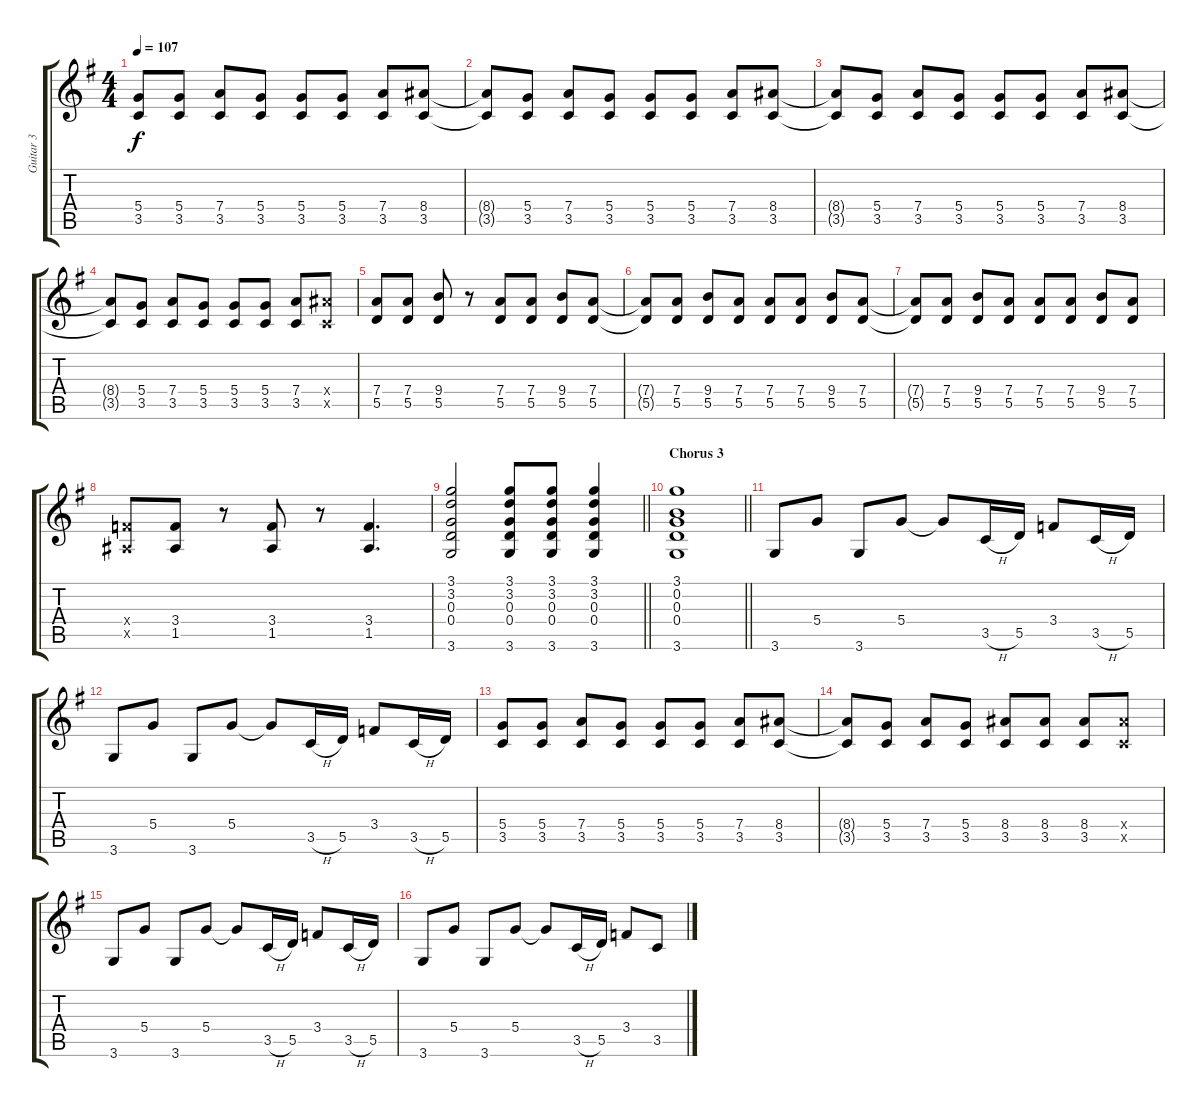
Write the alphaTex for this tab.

\track ("Guitar 3" "Guitar 3") {instrument overdrivenguitar}
\staff {score tabs}
\tuning (E4 B3 G3 D3 A2 E2) {hide}
\ts (4 4)
\tempo 107
\clef g2
\ks g
(5.4 3.5).8{dy f} (5.4 3.5).8 (7.4 3.5).8 (5.4 3.5).8 (5.4 3.5).8 (5.4 3.5).8 (7.4 3.5).8 (8.4 3.5).8 |
(8.4{t} 3.5{t}).8 (5.4 3.5).8 (7.4 3.5).8 (5.4 3.5).8 (5.4 3.5).8 (5.4 3.5).8 (7.4 3.5).8 (8.4 3.5).8 |
(8.4{t} 3.5{t}).8 (5.4 3.5).8 (7.4 3.5).8 (5.4 3.5).8 (5.4 3.5).8 (5.4 3.5).8 (7.4 3.5).8 (8.4 3.5).8 |
(8.4{t} 3.5{t}).8 (5.4 3.5).8 (7.4 3.5).8 (5.4 3.5).8 (5.4 3.5).8 (5.4 3.5).8 (7.4 3.5).8 (8.4{x} 3.5{x}).8 |
(7.4 5.5).8 (7.4 5.5).8 (9.4 5.5).8 r.8 (7.4 5.5).8 (7.4 5.5).8 (9.4 5.5).8 (7.4 5.5).8 |
(7.4{t} 5.5{t}).8 (7.4 5.5).8 (9.4 5.5).8 (7.4 5.5).8 (7.4 5.5).8 (7.4 5.5).8 (9.4 5.5).8 (7.4 5.5).8 |
(7.4{t} 5.5{t}).8 (7.4 5.5).8 (9.4 5.5).8 (7.4 5.5).8 (7.4 5.5).8 (7.4 5.5).8 (9.4 5.5).8 (7.4 5.5).8 |
(3.4{x} 1.5{x}).8 (3.4 1.5).8 r.8 (3.4 1.5).8 r.8 (3.4 1.5).4{d} |
\barLineRight lightlight
(3.1 3.2 0.3 0.4 3.6).2 (3.1 3.2 0.3 0.4 3.6).8 (3.1 3.2 0.3 0.4 3.6).8 (3.1 3.2 0.3 0.4 3.6).4 |
\section ("" "Chorus 3")
\barLineRight lightlight
(3.1 0.2 0.3 0.4 3.6).1 |
3.6.8 5.4.8 3.6.8 5.4.8 5.4{t}.8 3.5{h}.16 5.5.16 3.4.8 3.5{h}.16 5.5.16 |
3.6.8 5.4.8 3.6.8 5.4.8 5.4{t}.8 3.5{h}.16 5.5.16 3.4.8 3.5{h}.16 5.5.16 |
(5.4 3.5).8 (5.4 3.5).8 (7.4 3.5).8 (5.4 3.5).8 (5.4 3.5).8 (5.4 3.5).8 (7.4 3.5).8 (8.4 3.5).8 |
(8.4{t} 3.5{t}).8 (5.4 3.5).8 (7.4 3.5).8 (5.4 3.5).8 (8.4 3.5).8 (8.4 3.5).8 (8.4 3.5).8 (8.4{x} 3.5{x}).8 |
3.6.8 5.4.8 3.6.8 5.4.8 5.4{t}.8 3.5{h}.16 5.5.16 3.4.8 3.5{h}.16 5.5.16 |
3.6.8 5.4.8 3.6.8 5.4.8 5.4{t}.8 3.5{h}.16 5.5.16 3.4.8 3.5.8
